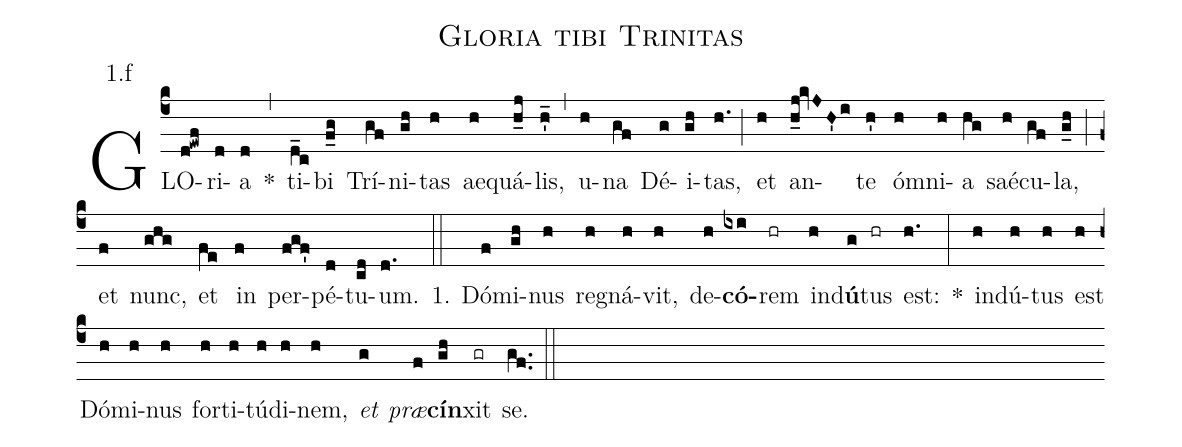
name:Gloria tibi Trinitas;
office-part:Antiphona;
mode:1;
annotation:1.f;
%%
(c4) GLO(d!ewf)ri(d)a(d) *(,) ti(d_c)bi(f_g) Trí(gf)ni(gh)tas(h) ae(h)quá(h_j)lis,(h'_) (,) u(h)na(gf) Dé(g)i(gh)tas,(h.) (;) et(h) an(h_j!kvJH'i)te(h') ó(h)mni(h)a(hg) saé(h)cu(gf)la,(g_h) (;) et(f) nunc,(ghg) et(fe) in(f) per(fgf')pé(d)tu(cd)um.(d.) (::)
1. Dó(f)mi(gh)nus(h) re(h)gná(h)vit,(h) de(h)<b>có</b>(ixi)rem(hr) ind(h)<b>ú</b>(g)tus(hr) est:(h.) *(:) ind(h)ú(h)tus(h) est(h) Dó(h)mi(h)nus(h) for(h)ti(h)tú(h)di(h)nem,(h) <i>et</i>(g) <i>præ</i>(f)<b>cín</b>(gh)xit(gr) se.(gf..) (::)
